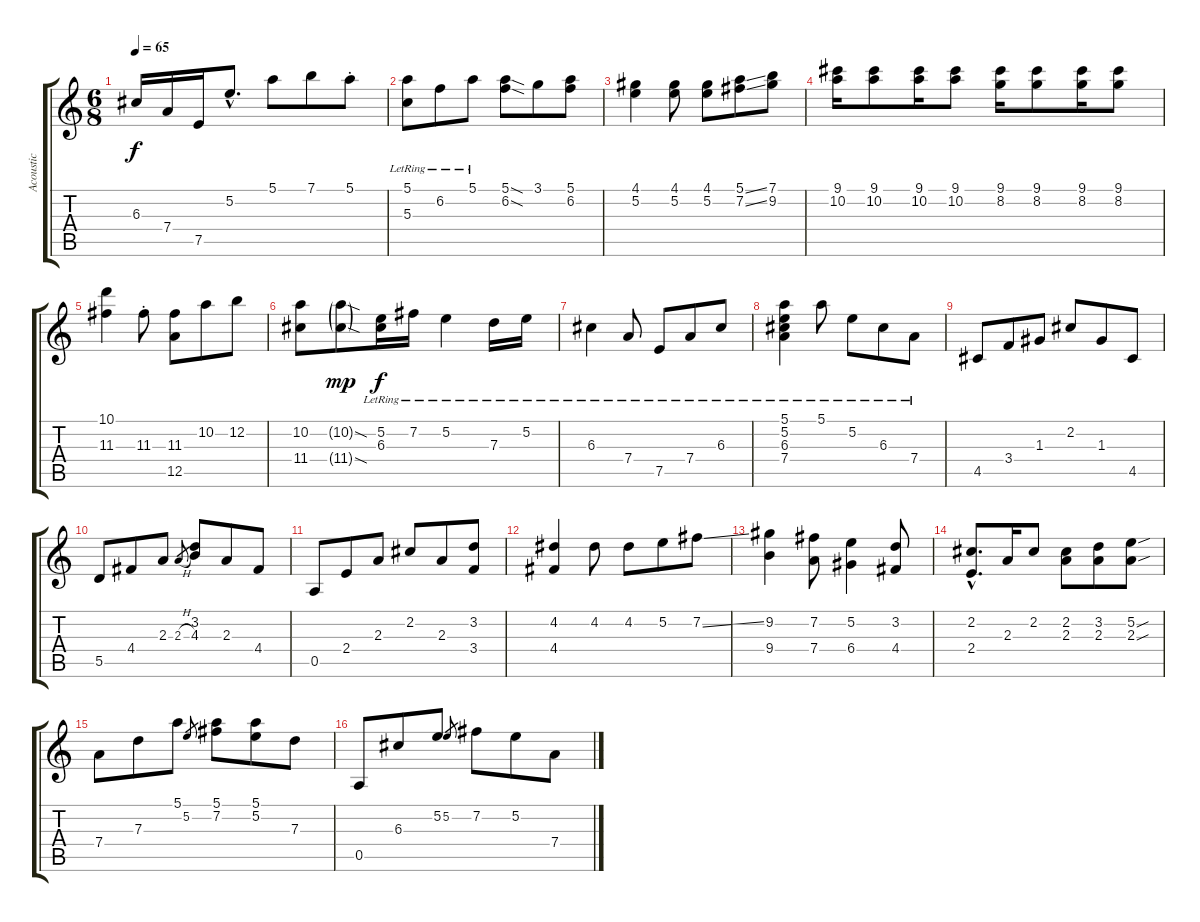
\track ("Acoustic" "Acoustic") {instrument acousticguitarnylon}
\staff {score tabs}
\tuning (E4 B3 G3 D3 A2 E2) {hide}
\ts (6 8)
\tempo 65
\clef g2
\ks c
6.3.16{dy f} 7.4.16 7.5.16 5.2{hac}.8{d} 5.1.8 7.1.8 5.1{st}.8 |
(5.1{lr} 5.3{lr}).8 6.2{lr}.8 5.1{lr}.8 (5.1{sod} 6.2{sod}).8 3.1.8 (5.1 6.2).8 |
(4.1 5.2).4 (4.1 5.2).8 (4.1 5.2).8 (5.1{ss} 7.2{ss}).8 (7.1 9.2).8 |
(9.1 10.2).16 (9.1 10.2).8 (9.1 10.2).16 (9.1 10.2).8 (9.1 8.2).16 (9.1 8.2).8 (9.1 8.2).16 (9.1 8.2).8 |
(10.1 11.3).4 11.3{st}.8 (11.3 12.5).8 10.2.8 12.2.8 |
(10.2 11.4).8 (10.2{sod g} 11.4{sod g}).8{dy mp} (5.2{lr} 6.3{lr}).16{dy f} 7.2{lr}.16 5.2{lr}.4 7.3{lr}.16 5.2{lr}.16 |
6.3{lr}.4 7.4{lr}.8 7.5{lr}.8 7.4{lr}.8 6.3{lr}.8 |
(5.1{lr} 5.2{lr} 6.3{lr} 7.4{lr}).4 5.1{lr}.8 5.2{lr}.8 6.3{lr}.8 7.4{lr}.8 |
4.5.8 3.4.8 1.3.8 2.2.8 1.3.8 4.5.8 |
5.5.8 4.4.8 2.3.8 2.3{h}.8{gr} (3.2 4.3).8 2.3.8 4.4.8 |
0.5.8 2.4.8 2.3.8 2.2.8 2.3.8 (3.2 3.4).8 |
(4.2 4.4).4 4.2.8 4.2.8 5.2.8 7.2{ss}.8 |
(9.2 9.4).4 (7.2 7.4).8 (5.2 6.4).4 (3.2 4.4).8 |
(2.2{hac} 2.4{hac}).8{d} 2.3.16 2.2.8 (2.2 2.3).8 (3.2 2.3).8 (5.2{sou} 2.3{sou}).8 |
7.4.8 7.3.8 5.1.8 5.2.8{gr} (5.1 7.2).8 (5.1 5.2).8 7.3.8 |
0.5.8 6.3.8 5.2.8 5.2.8{gr} 7.2.8 5.2.8 7.4.8
